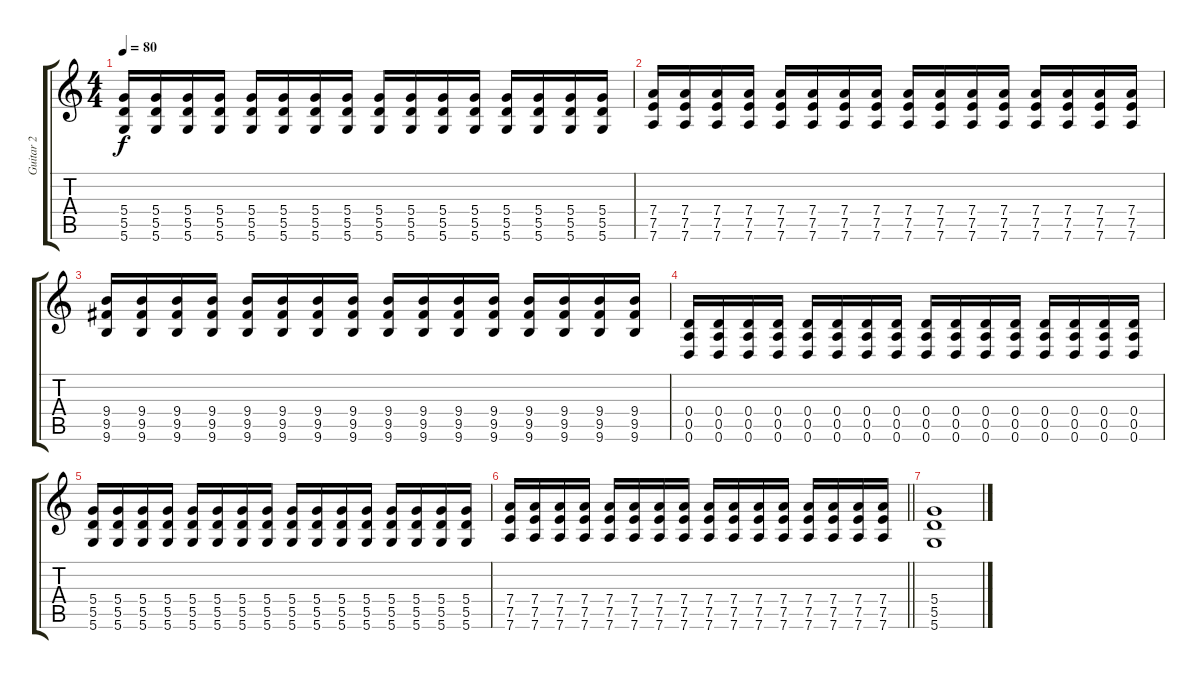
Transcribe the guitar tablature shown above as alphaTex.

\track ("Guitar 2" "Guitar 2") {instrument distortionguitar bank 255}
\staff {score tabs}
\tuning (E4 B3 G3 D3 A2 D2) {hide}
\ts (4 4)
\tempo 80
\clef g2
\ks c
(5.4 5.5 5.6).16{dy f} (5.4 5.5 5.6).16 (5.4 5.5 5.6).16 (5.4 5.5 5.6).16 (5.4 5.5 5.6).16 (5.4 5.5 5.6).16 (5.4 5.5 5.6).16 (5.4 5.5 5.6).16 (5.4 5.5 5.6).16 (5.4 5.5 5.6).16 (5.4 5.5 5.6).16 (5.4 5.5 5.6).16 (5.4 5.5 5.6).16 (5.4 5.5 5.6).16 (5.4 5.5 5.6).16 (5.4 5.5 5.6).16 |
(7.4 7.5 7.6).16 (7.4 7.5 7.6).16 (7.4 7.5 7.6).16 (7.4 7.5 7.6).16 (7.4 7.5 7.6).16 (7.4 7.5 7.6).16 (7.4 7.5 7.6).16 (7.4 7.5 7.6).16 (7.4 7.5 7.6).16 (7.4 7.5 7.6).16 (7.4 7.5 7.6).16 (7.4 7.5 7.6).16 (7.4 7.5 7.6).16 (7.4 7.5 7.6).16 (7.4 7.5 7.6).16 (7.4 7.5 7.6).16 |
(9.4 9.5 9.6).16 (9.4 9.5 9.6).16 (9.4 9.5 9.6).16 (9.4 9.5 9.6).16 (9.4 9.5 9.6).16 (9.4 9.5 9.6).16 (9.4 9.5 9.6).16 (9.4 9.5 9.6).16 (9.4 9.5 9.6).16 (9.4 9.5 9.6).16 (9.4 9.5 9.6).16 (9.4 9.5 9.6).16 (9.4 9.5 9.6).16 (9.4 9.5 9.6).16 (9.4 9.5 9.6).16 (9.4 9.5 9.6).16 |
(0.4 0.5 0.6).16 (0.4 0.5 0.6).16 (0.4 0.5 0.6).16 (0.4 0.5 0.6).16 (0.4 0.5 0.6).16 (0.4 0.5 0.6).16 (0.4 0.5 0.6).16 (0.4 0.5 0.6).16 (0.4 0.5 0.6).16 (0.4 0.5 0.6).16 (0.4 0.5 0.6).16 (0.4 0.5 0.6).16 (0.4 0.5 0.6).16 (0.4 0.5 0.6).16 (0.4 0.5 0.6).16 (0.4 0.5 0.6).16 |
(5.4 5.5 5.6).16 (5.4 5.5 5.6).16 (5.4 5.5 5.6).16 (5.4 5.5 5.6).16 (5.4 5.5 5.6).16 (5.4 5.5 5.6).16 (5.4 5.5 5.6).16 (5.4 5.5 5.6).16 (5.4 5.5 5.6).16 (5.4 5.5 5.6).16 (5.4 5.5 5.6).16 (5.4 5.5 5.6).16 (5.4 5.5 5.6).16 (5.4 5.5 5.6).16 (5.4 5.5 5.6).16 (5.4 5.5 5.6).16 |
\barLineRight lightlight
(7.4 7.5 7.6).16 (7.4 7.5 7.6).16 (7.4 7.5 7.6).16 (7.4 7.5 7.6).16 (7.4 7.5 7.6).16 (7.4 7.5 7.6).16 (7.4 7.5 7.6).16 (7.4 7.5 7.6).16 (7.4 7.5 7.6).16 (7.4 7.5 7.6).16 (7.4 7.5 7.6).16 (7.4 7.5 7.6).16 (7.4 7.5 7.6).16 (7.4 7.5 7.6).16 (7.4 7.5 7.6).16 (7.4 7.5 7.6).16 |
(5.4 5.5 5.6).1
